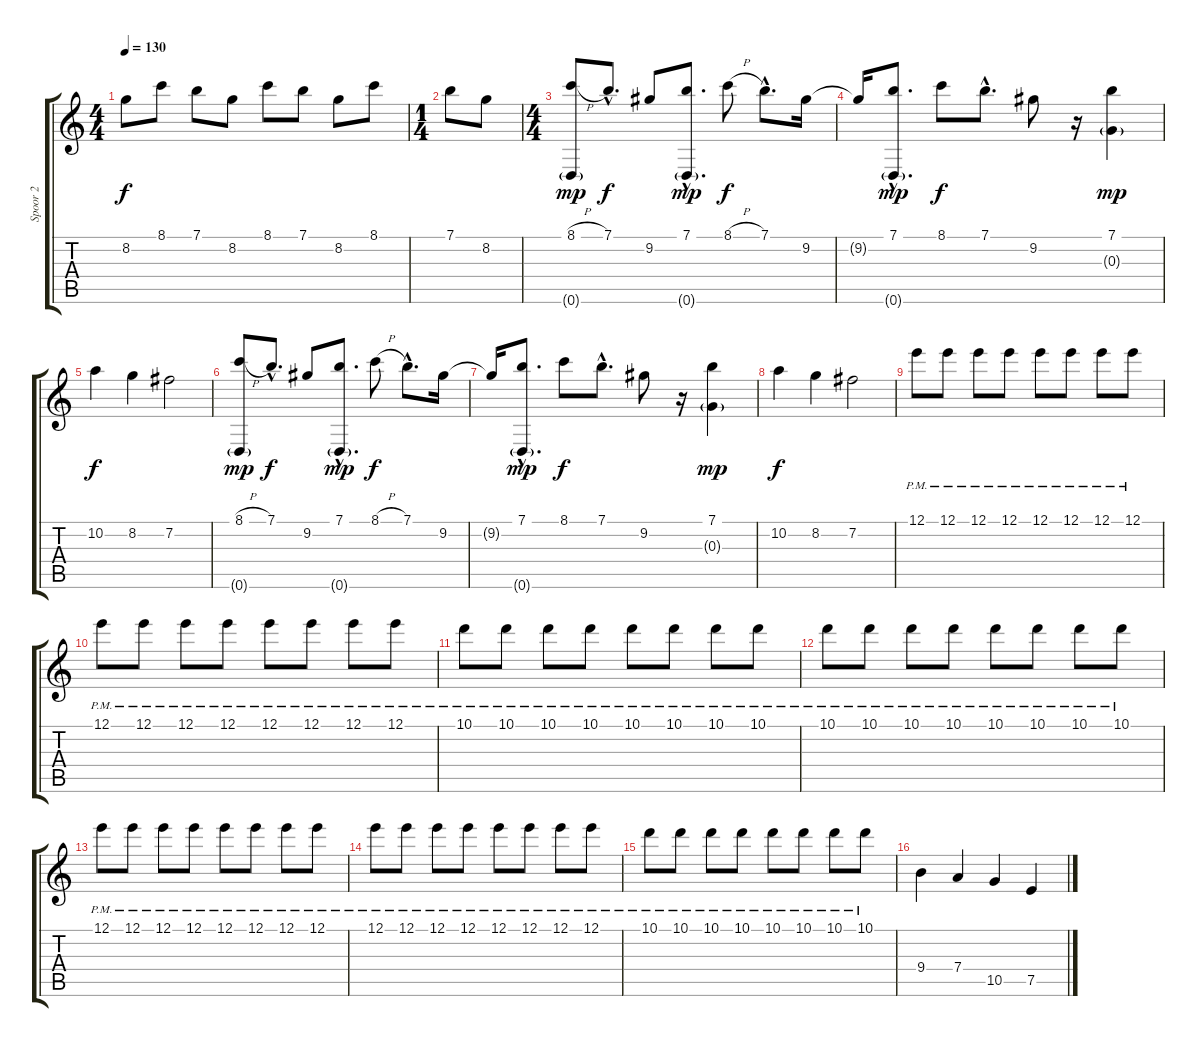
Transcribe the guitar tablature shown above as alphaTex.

\track ("Spoor 2" "Spoor 2") {instrument electricguitarclean}
\staff {score tabs}
\tuning (E4 B3 G3 D3 A2 D2) {hide}
\ts (4 4)
\tempo 130
\clef g2
\ks c
8.2.8{dy f} 8.1.8 7.1.8 8.2.8 8.1.8 7.1.8 8.2.8 8.1.8 |
\ts (1 4)
7.1.8 8.2.8 |
\ts (4 4)
(8.1{h} 0.6{g}).8{dy mp} 7.1{hac}.8{d dy f} 9.2.8 (7.1{hac} 0.6{g hac}).8{d dy mp} 8.1{h}.8{dy f} 7.1{hac}.8{d} 9.2.16 |
9.2{t}.16 (7.1{hac} 0.6{g hac}).8{d dy mp} 8.1.8{dy f} 7.1{hac}.8{d} 9.2.8 r.16 (7.1 0.3{g}).4{dy mp} |
10.2.4{dy f} 8.2.4 7.2.2 |
(8.1{h} 0.6{g}).8{dy mp} 7.1{hac}.8{d dy f} 9.2.8 (7.1{hac} 0.6{g hac}).8{d dy mp} 8.1{h}.8{dy f} 7.1{hac}.8{d} 9.2.16 |
9.2{t}.16 (7.1{hac} 0.6{g hac}).8{d dy mp} 8.1.8{dy f} 7.1{hac}.8{d} 9.2.8 r.16 (7.1 0.3{g}).4{dy mp} |
10.2.4{dy f} 8.2.4 7.2.2 |
12.1{pm}.8 12.1{pm}.8 12.1{pm}.8 12.1{pm}.8 12.1{pm}.8 12.1{pm}.8 12.1{pm}.8 12.1{pm}.8 |
12.1{pm}.8 12.1{pm}.8 12.1{pm}.8 12.1{pm}.8 12.1{pm}.8 12.1{pm}.8 12.1{pm}.8 12.1{pm}.8 |
10.1{pm}.8 10.1{pm}.8 10.1{pm}.8 10.1{pm}.8 10.1{pm}.8 10.1{pm}.8 10.1{pm}.8 10.1{pm}.8 |
10.1{pm}.8 10.1{pm}.8 10.1{pm}.8 10.1{pm}.8 10.1{pm}.8 10.1{pm}.8 10.1{pm}.8 10.1{pm}.8 |
12.1{pm}.8 12.1{pm}.8 12.1{pm}.8 12.1{pm}.8 12.1{pm}.8 12.1{pm}.8 12.1{pm}.8 12.1{pm}.8 |
12.1{pm}.8 12.1{pm}.8 12.1{pm}.8 12.1{pm}.8 12.1{pm}.8 12.1{pm}.8 12.1{pm}.8 12.1{pm}.8 |
10.1{pm}.8 10.1{pm}.8 10.1{pm}.8 10.1{pm}.8 10.1{pm}.8 10.1{pm}.8 10.1{pm}.8 10.1{pm}.8 |
9.4.4{instrument distortionguitar} 7.4.4 10.5.4 7.5.4
